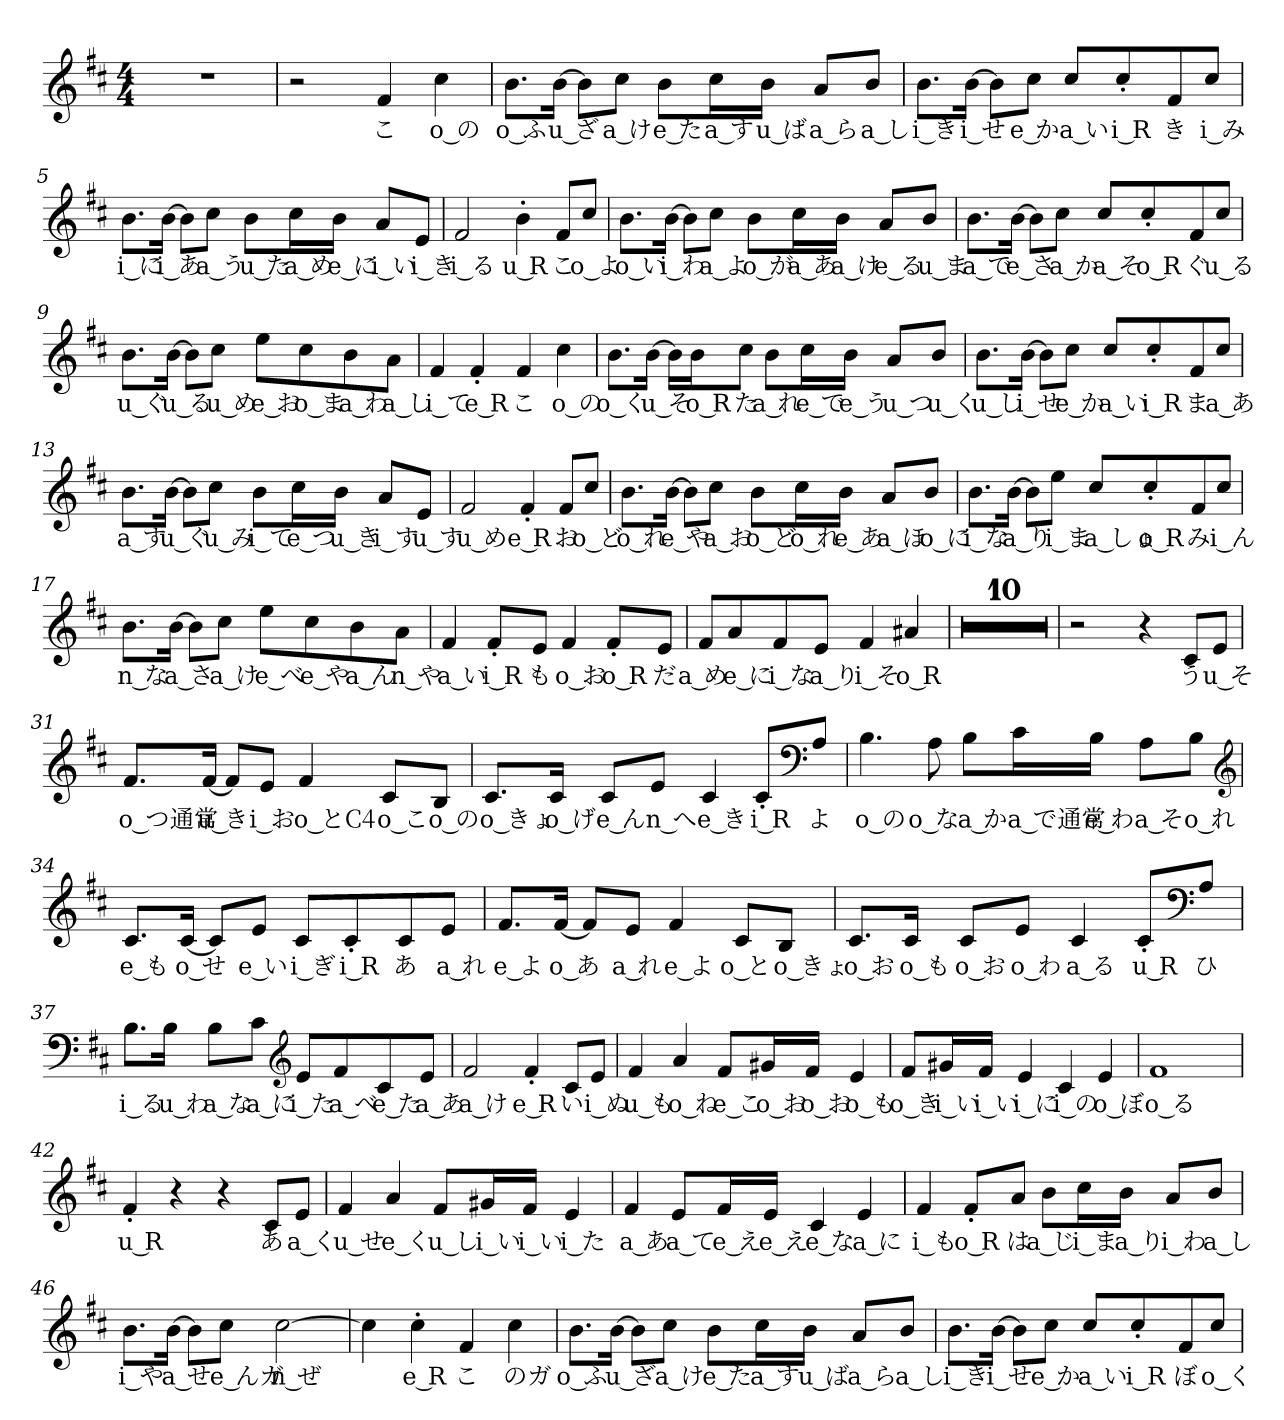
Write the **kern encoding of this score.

**kern	**text
*part1	*part1
*staff1	*staff1
*clefG2	*
*k[f#c#]	*
*M4/4	*
*MM120	*
=1	=1
1r	.
=2	=2
*MM152	*
2r	.
4f#	- こ
4cc#	o の
=3	=3
8.bL	o ふ
[16bJk	u ざ
8bL]	.
8cc#J	a け
8bL	e た
16cc#L	a す
16bJJ	u ば
8aL	a ら
8bJ	a し
=4	=4
8.bL	i き
[16bJk	i せ
8bL]	.
8cc#J	e か
8cc#L	a い
8cc#'	i R
8f#	- き
8cc#J	i み
=5	=5
8.bL	i に
[16bJk	i あ
8bL]	.
8cc#J	a う
8bL	u た
16cc#L	a め
16bJJ	e に
8aL	i い
8eJ	i き
=6	=6
2f#	i る
4b'	u R
8f#L	- こ
8cc#J	o よ
=7	=7
8.bL	o い
[16bJk	i わ
8bL]	.
8cc#J	a よ
8bL	o が
16cc#L	a あ
16bJJ	a け
8aL	e る
8bJ	u ま
=8	=8
8.bL	a で
[16bJk	e さ
8bL]	.
8cc#J	a か
8cc#L	a そ
8cc#'	o R
8f#	- ぐ
8cc#J	u る
=9	=9
8.bL	u ぐ
[16bJk	u る
8bL]	.
8cc#J	u め
8eeL	e お
8cc#	o ま
8b	a わ
8aJ	a し
=10	=10
4f#	i て
4f#'	e R
4f#	- こ
4cc#	o の
=11	=11
8.bL	o く
[16bJk	u そ
16bLL]	.
16bJ	o R
8cc#J	- た
8bL	a れ
16cc#L	e で
16bJJ	e う
8aL	u つ
8bJ	u く
=12	=12
8.bL	u し
[16bJk	i せ
8bL]	.
8cc#J	e か
8cc#L	a い
8cc#'	i R
8f#	- ま
8cc#J	a あ
=13	=13
8.bL	a す
[16bJk	u ぐ
8bL]	.
8cc#J	u み
8bL	i て
16cc#L	e つ
16bJJ	u き
8aL	i す
8eJ	u す
=14	=14
2f#	u め
4f#'	e R
8f#L	- お
8cc#J	o ど
=15	=15
8.bL	o れ
[16bJk	e や
8bL]	.
8cc#J	a お
8bL	o ど
16cc#L	o れ
16bJJ	e あ
8aL	a ほ
8bJ	o に
=16	=16
8.bL	i な
[16bJk	a り
8bL]	.
8eeJ	i ま
8cc#L	a しょ
8cc#'	o R
8f#	- み
8cc#J	i ん
=17	=17
8.bL	n な
[16bJk	a さ
8bL]	.
8cc#J	a け
8eeL	e べ
8cc#	e や
8b	a ん
8aJ	n や
=18	=18
4f#	a い
8f#'L	i R
8eJ	- も
4f#	o お
8f#'L	o R
8eJ	- だ
=19	=19
8f#L	a め
8a	e に
8f#	i な
8eJ	a り
4f#	i そ
4a#X	o R
=20	=20
1r	.
=21	=21
1r	.
=22	=22
1r	.
=23	=23
1r	.
=24	=24
1r	.
=25	=25
1r	.
=26	=26
1r	.
=27	=27
1r	.
=28	=28
1r	.
=29	=29
1r	.
=30	=30
2r	.
4r	.
8c#L	- う
8eJ	u そ
=31	=31
8.f#L	o つ通常
[16f#Jk	u き
8f#L]	.
8eJ	i お
4f#	o とC4
8c#L	o こ
8BJ	o の
=32	=32
8.c#L	o きょ
16c#Jk	o げ
8c#L	e ん
8eJ	n へ
4c#	e き
8c#'L	i R
*clefF4	*
8AJ	- よ
=33	=33
4.B	o の
8A	o な
8BL	a か
16c#L	a で通常
16BJJ	e わ
8AL	a そ
8BJ	o れ
*clefG2	*
=34	=34
8.c#L	e も
[16c#Jk	o せ
8c#L]	.
8eJ	e い
8c#L	i ぎ
8c#'	i R
8c#	- あ
8eJ	a れ
=35	=35
8.f#L	e よ
[16f#Jk	o あ
8f#L]	.
8eJ	a れ
4f#	e よ
8c#L	o と
8BJ	o きょ
=36	=36
8.c#L	o お
16c#Jk	o も
8c#L	o お
8eJ	o わ
4c#	a る
8c#'L	u R
*clefF4	*
8AJ	- ひ
=37	=37
8.BL	i る
16BJk	u わ
8BL	a な
8c#J	a に
*clefG2	*
8eL	i た
8f#	a べ
8c#	e た
8eJ	a あ
=38	=38
2f#	a け
4f#'	e R
8c#L	- い
8eJ	i ぬ
=39	=39
4f#	u も
4a	o ね
8f#L	e こ
16g#XL	o お
16f#JJ	o お
4e	o も
=40	=40
8f#L	o き
16g#XL	i い
16f#JJ	i い
4e	i に
4c#	i の
4e	o ぼ
=41	=41
1f#	o る
=42	=42
4f#'	u R
4r	.
4r	.
8c#L	- あ
8eJ	a く
=43	=43
4f#	u せ
4a	e く
8f#L	u し
16g#XL	i い
16f#JJ	i い
4e	i た
=44	=44
4f#	a あ
8eL	a て
16f#L	e え
16eJJ	e え
4c#	e な
4e	a に
=45	=45
4f#	i も
8f#'L	o R
8aJ	- は
8bL	a じ
16cc#L	i ま
16bJJ	a り
8aL	i わ
8bJ	a し
=46	=46
8.bL	i や
[16bJk	a せ
8bL]	.
8cc#J	e んガ
[2cc#	n ぜ
=47	=47
4cc#]	.
4cc#'	e R
4f#	- こ
4cc#	のガ
=48	=48
8.bL	o ふ
[16bJk	u ざ
8bL]	.
8cc#J	a け
8bL	e た
16cc#L	a す
16bJJ	u ば
8aL	a ら
8bJ	a し
=49	=49
8.bL	i き
[16bJk	i せ
8bL]	.
8cc#J	e か
8cc#L	a い
8cc#'	i R
8f#	- ぼ
8cc#J	o く
=	=
*-	*-
